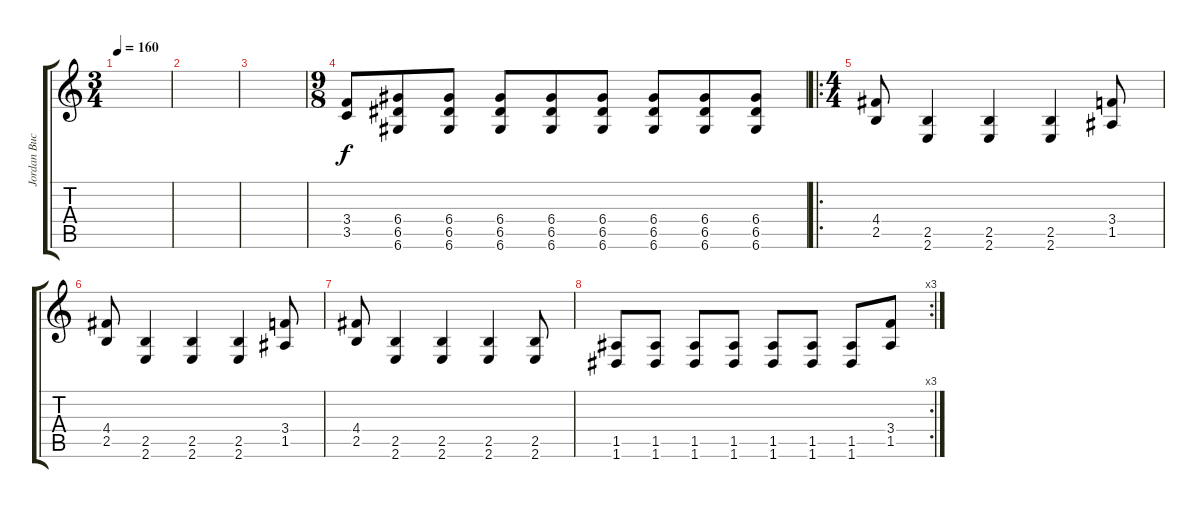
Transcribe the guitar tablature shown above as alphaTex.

\track ("Jordan Buckley" "Jordan Buc") {instrument distortionguitar}
\staff {score tabs}
\tuning (E4 B3 G3 D3 A2 D2) {hide}
\ts (3 4)
\tempo 160
\clef g2
\ks c
|
|
|
\ts (9 8)
(3.4 3.5).8 (6.4 6.5 6.6).8 (6.4 6.5 6.6).8 (6.4 6.5 6.6).8 (6.4 6.5 6.6).8 (6.4 6.5 6.6).8 (6.4 6.5 6.6).8 (6.4 6.5 6.6).8 (6.4 6.5 6.6).8 |
\ro
\ts (4 4)
(4.4 2.5).8 (2.5 2.6).4 (2.5 2.6).4 (2.5 2.6).4 (3.4 1.5).8 |
(4.4 2.5).8 (2.5 2.6).4 (2.5 2.6).4 (2.5 2.6).4 (3.4 1.5).8 |
(4.4 2.5).8 (2.5 2.6).4 (2.5 2.6).4 (2.5 2.6).4 (2.5 2.6).8 |
\rc 3
(1.5 1.6).8 (1.5 1.6).8 (1.5 1.6).8 (1.5 1.6).8 (1.5 1.6).8 (1.5 1.6).8 (1.5 1.6).8 (3.4 1.5).8
